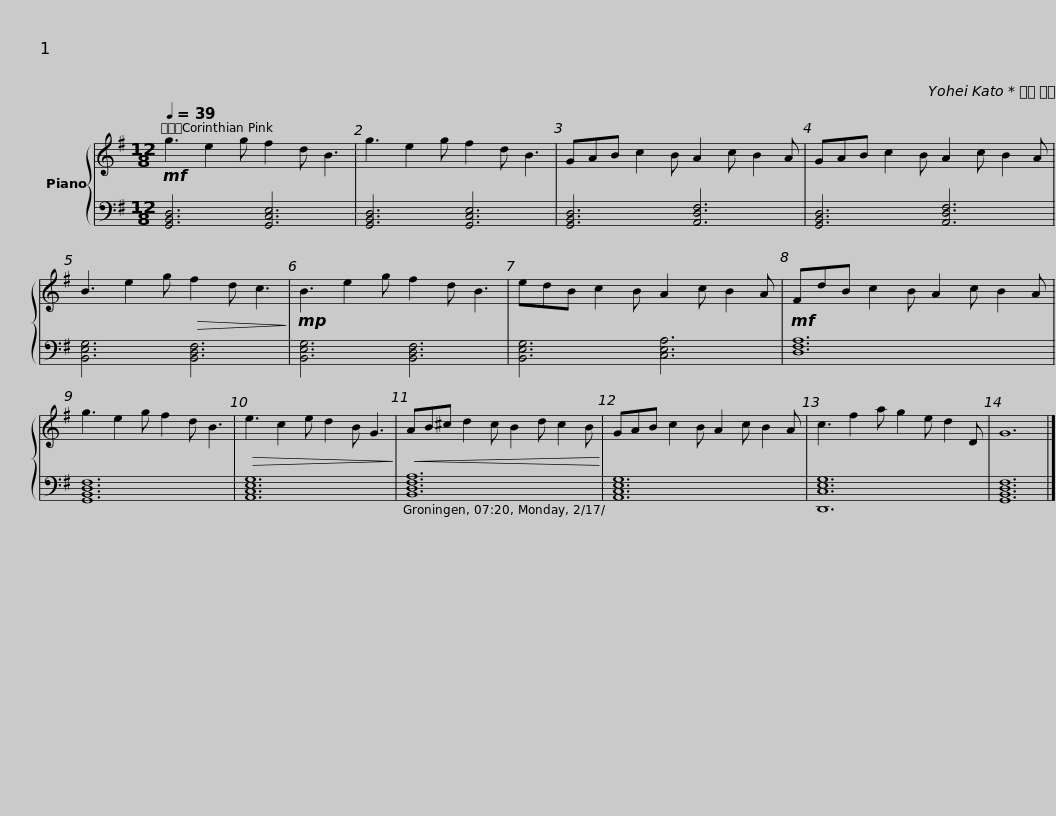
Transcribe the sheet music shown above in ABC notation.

X:1
%%score { 1 | 2 }
L:1/8
Q:1/4=39
M:12/8
I:linebreak $
K:G
V:1 treble
V:2 bass
V:1
!mf! g3 e2 g f2 d B3 | g3 e2 g f2 d B3 | GAB c2 B A2 c B2 A | GAB c2 B A2 c B2 A | B3 e2 g!>(! f2 d c3!>)! |$ %5
!mp! B3 e2 g f2 d B3 | edB c2 B A2 c B2 A |!mf! FdB c2 B A2 c B2 A | g3 e2 g f2 d B3 |!>(! e3 c2 e d2 B G3!>)! |$ %10
!<(! AB^c d2 c B2 d c2 B!<)! | GAB c2 B A2 c B2 A | c3 f2 a g2 e d2 D | G12 |] %14
V:2
 [G,,B,,D,]6 [G,,C,E,]6 | [G,,B,,D,]6 [G,,C,E,]6 | [G,,B,,D,]6 [A,,D,F,]6 | [G,,B,,D,]6 [A,,D,F,]6 | [B,,E,G,]6 [B,,D,F,]6 |$ %5
 [B,,E,G,]6 [B,,D,F,]6 | [B,,E,G,]6 [C,E,A,]6 | [D,F,A,]12 | [G,,B,,D,F,]12 | [A,,C,E,G,]12 |$ %10
 [B,,D,F,A,]12 | [A,,C,E,G,]12 | [D,,C,E,G,]12 | [G,,B,,D,F,]12 |] %14
